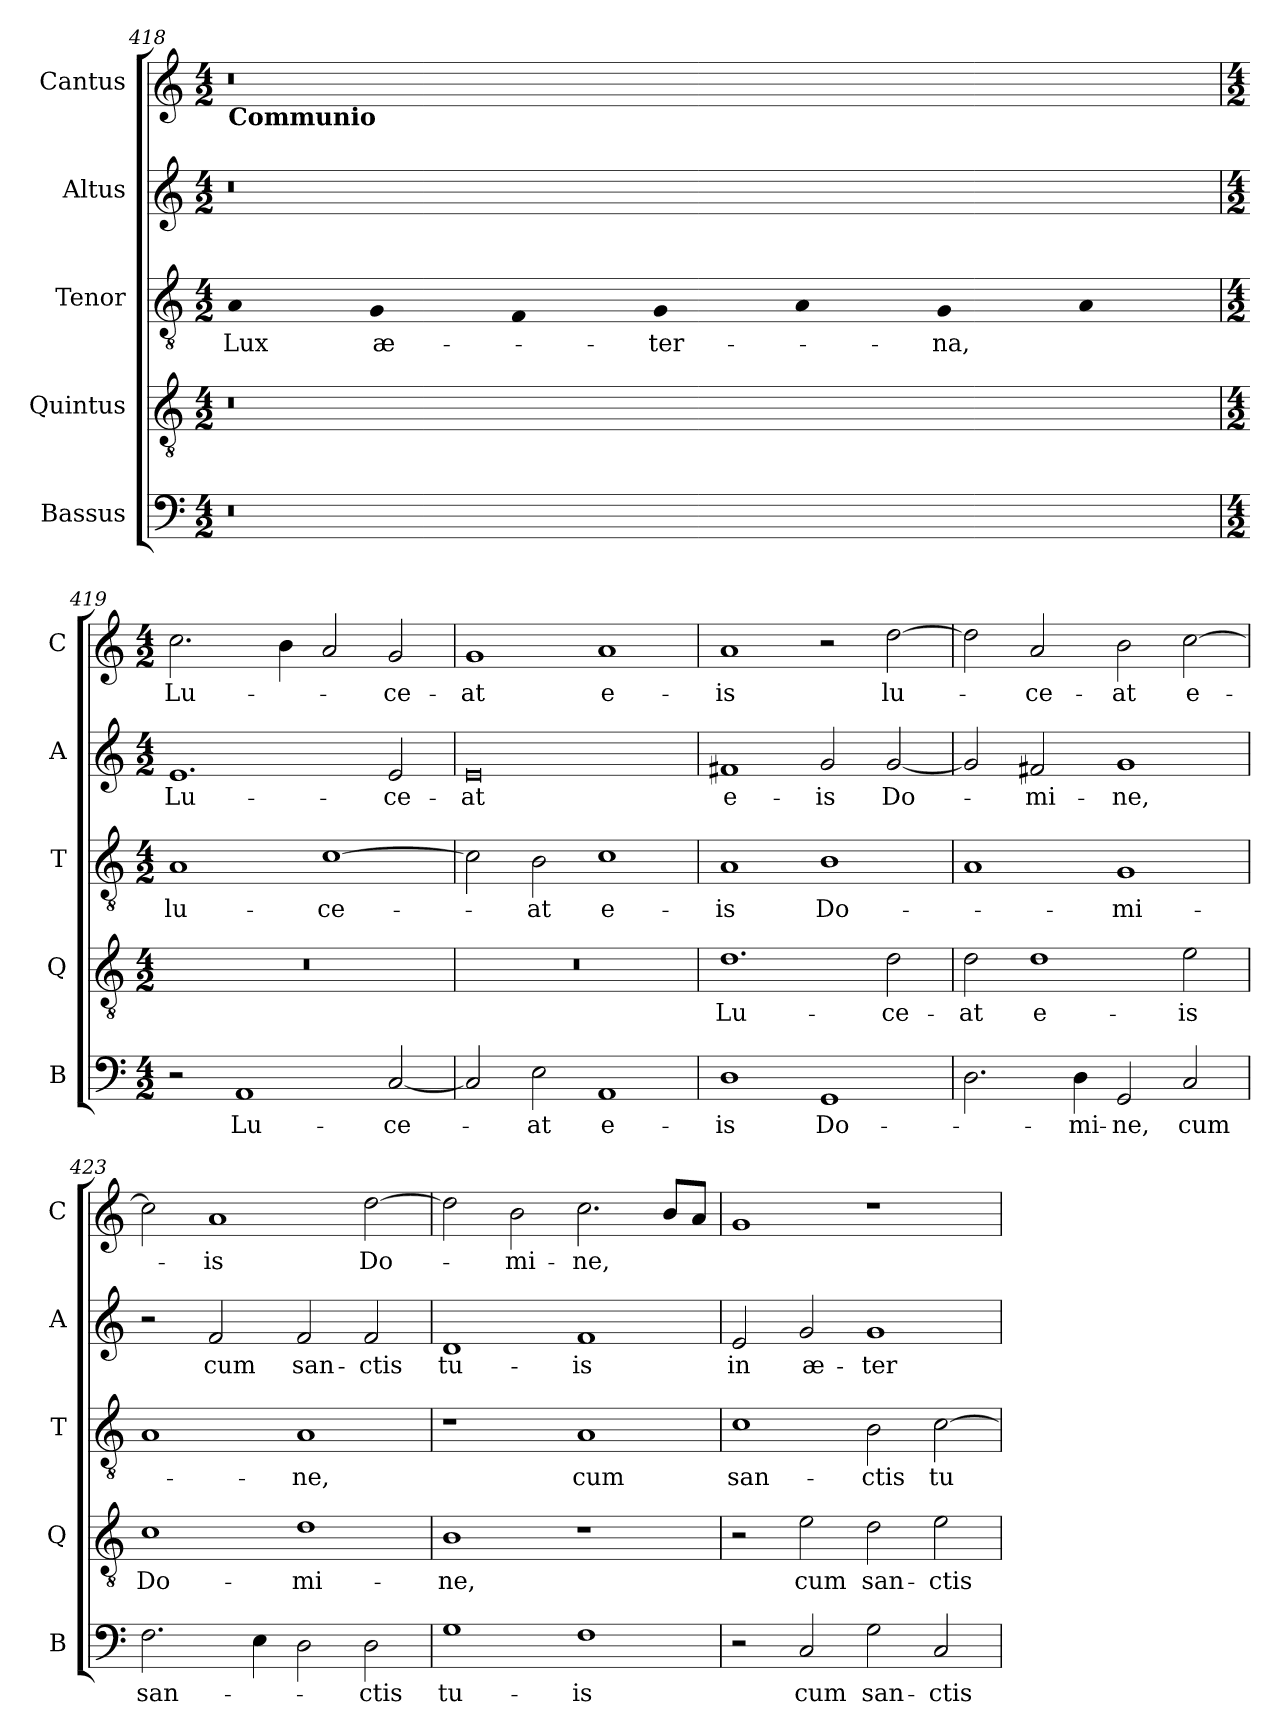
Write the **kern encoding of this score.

**kern	**text	**kern	**text	**kern	**text	**kern	**text	**kern	**text
*part5	*part5	*part4	*part4	*part3	*part3	*part2	*part2	*part1	*part1
*staff5	*staff5	*staff4	*staff4	*staff3	*staff3	*staff2	*staff2	*staff1	*staff1
*I"Bassus	*	*I"Quintus	*	*I"Tenor	*	*I"Altus	*	*I"Cantus	*
*I'B	*	*I'Q	*	*I'T	*	*I'A	*	*I'C	*
!!LO:PB:g=z
*clefF4	*	*clefGv2	*	*clefGv2	*	*clefG2	*	*clefG2	*
*k[]	*	*k[]	*	*k[]	*	*k[]	*	*k[]	*
*C:	*	*C:	*	*C:	*	*C:	*	*C:	*
*M4/2	*	*M4/2	*	*M4/2	*	*M4/2	*	*M4/2	*
=418X7	=418X7	=418X7	=418X7	=418X7	=418X7	=418X7	=418X7	=418X7	=418X7
!	!	!	!	!LO:N:head=solid	!	!	!	!	!
!	!	!	!	!	!	!	!	!LO:TX:b:B:t=Communio	!
!	!	!	!	!	!LO:LY:b	!	!	!	!
0r	.	0r	.	1A	Lux	0r	.	0r	.
!	!	!	!	!LO:N:head=solid	!	!	!	!	!
!	!	!	!	!	!LO:LY:b	!	!	!	!
.	.	.	.	1G	æ-	.	.	.	.
!	!	!	!	!LO:N:head=solid	!	!	!	!	!
00ryy	.	00ryy	.	1F	.	00ryy	.	00ryy	.
!	!	!	!	!LO:N:head=solid	!	!	!	!	!
!	!	!	!	!	!LO:LY:b	!	!	!	!
.	.	.	.	1G	-ter-	.	.	.	.
!	!	!	!	!LO:N:head=solid	!	!	!	!	!
.	.	.	.	1A	.	.	.	.	.
!	!	!	!	!LO:N:head=solid	!	!	!	!	!
!	!	!	!	!	!LO:LY:b	!	!	!	!
.	.	.	.	1G	-na,	.	.	.	.
!	!	!	!	!LO:N:head=solid	!	!	!	!	!
1ryy	.	1ryy	.	1A	.	1ryy	.	1ryy	.
=419	=419	=419	=419	=419	=419	=419	=419	=419	=419
*M4/2	*	*M4/2	*	*M4/2	*	*M4/2	*	*M4/2	*
!	!	!	!	!	!LO:LY:b	!	!	!	!
!	!	!	!	!	!	!	!LO:LY:b	!	!
!	!	!	!	!	!	!	!	!	!LO:LY:b
2r	.	0r	.	1A	lu-	1.e	Lu-	2.cc\	Lu-
!	!LO:LY:b	!	!	!	!	!	!	!	!
1AA	Lu-	.	.	.	.	.	.	.	.
.	.	.	.	.	.	.	.	4b\	.
!	!	!	!	!	!LO:LY:b	!	!	!	!
.	.	.	.	[1c	-ce-	.	.	2a/	.
!	!LO:LY:b	!	!	!	!	!	!	!	!
!	!	!	!	!	!	!	!LO:LY:b	!	!
!	!	!	!	!	!	!	!	!	!LO:LY:b
[2C/	-ce-	.	.	.	.	2e/	-ce-	2g/	-ce-
=420	=420	=420	=420	=420	=420	=420	=420	=420	=420
!	!	!	!	!	!	!	!LO:LY:b	!	!
!	!	!	!	!	!	!	!	!	!LO:LY:b
2C/]	.	0r	.	2c\]	.	0e	-at	1g	-at
!	!LO:LY:b	!	!	!	!	!	!	!	!
!	!	!	!	!	!LO:LY:b	!	!	!	!
2E\	-at	.	.	2B\	-at	.	.	.	.
!	!LO:LY:b	!	!	!	!	!	!	!	!
!	!	!	!	!	!LO:LY:b	!	!	!	!
!	!	!	!	!	!	!	!	!	!LO:LY:b
1AA	e-	.	.	1c	e-	.	.	1a	e-
=421	=421	=421	=421	=421	=421	=421	=421	=421	=421
!	!LO:LY:b	!	!	!	!	!	!	!	!
!	!	!	!LO:LY:b	!	!	!	!	!	!
!	!	!	!	!	!LO:LY:b	!	!	!	!
!	!	!	!	!	!	!	!LO:LY:b	!	!
!	!	!	!	!	!	!	!	!	!LO:LY:b
1D	-is	1.d	Lu-	1A	-is	1f#X	e-	1a	-is
!	!LO:LY:b	!	!	!	!	!	!	!	!
!	!	!	!	!	!LO:LY:b	!	!	!	!
!	!	!	!	!	!	!	!LO:LY:b	!	!
1GG	Do-	.	.	1B	Do-	2g/	-is	2r	.
!	!	!	!LO:LY:b	!	!	!	!	!	!
!	!	!	!	!	!	!	!LO:LY:b	!	!
!	!	!	!	!	!	!	!	!	!LO:LY:b
.	.	2d\	-ce-	.	.	[2g/	Do-	[2dd\	lu-
=422	=422	=422	=422	=422	=422	=422	=422	=422	=422
!	!	!	!LO:LY:b	!	!	!	!	!	!
2.D\	.	2d\	-at	1A	.	2g/]	.	2dd\]	.
!	!	!	!LO:LY:b	!	!	!	!	!	!
!	!	!	!	!	!	!	!LO:LY:b	!	!
!	!	!	!	!	!	!	!	!	!LO:LY:b
.	.	1d	e-	.	.	2f#X/	-mi-	2a/	-ce-
!	!LO:LY:b	!	!	!	!	!	!	!	!
4D\	-mi-	.	.	.	.	.	.	.	.
!	!LO:LY:b	!	!	!	!	!	!	!	!
!	!	!	!	!	!LO:LY:b	!	!	!	!
!	!	!	!	!	!	!	!LO:LY:b	!	!
!	!	!	!	!	!	!	!	!	!LO:LY:b
2GG/	-ne,	.	.	1G	-mi-	1g	-ne,	2b\	-at
!	!LO:LY:b	!	!	!	!	!	!	!	!
!	!	!	!LO:LY:b	!	!	!	!	!	!
!	!	!	!	!	!	!	!	!	!LO:LY:b
2C/	cum	2e\	-is	.	.	.	.	[2cc\	e-
!!LO:LB:g=z
=423	=423	=423	=423	=423	=423	=423	=423	=423	=423
!	!LO:LY:b	!	!	!	!	!	!	!	!
!	!	!	!LO:LY:b	!	!	!	!	!	!
2.F\	san-	1c	Do-	1A	.	2r	.	2cc\]	.
!	!	!	!	!	!	!	!LO:LY:b	!	!
!	!	!	!	!	!	!	!	!	!LO:LY:b
.	.	.	.	.	.	2f/	cum	1a	-is
4E\	.	.	.	.	.	.	.	.	.
!	!	!	!LO:LY:b	!	!	!	!	!	!
!	!	!	!	!	!LO:LY:b	!	!	!	!
!	!	!	!	!	!	!	!LO:LY:b	!	!
2D\	.	1d	-mi-	1A	-ne,	2f/	san-	.	.
!	!LO:LY:b	!	!	!	!	!	!	!	!
!	!	!	!	!	!	!	!LO:LY:b	!	!
!	!	!	!	!	!	!	!	!	!LO:LY:b
2D\	-ctis	.	.	.	.	2f/	-ctis	[2dd\	Do-
=424	=424	=424	=424	=424	=424	=424	=424	=424	=424
!	!LO:LY:b	!	!	!	!	!	!	!	!
!	!	!	!LO:LY:b	!	!	!	!	!	!
!	!	!	!	!	!	!	!LO:LY:b	!	!
1G	tu-	1B	-ne,	1r	.	1d	tu-	2dd\]	.
!	!	!	!	!	!	!	!	!	!LO:LY:b
.	.	.	.	.	.	.	.	2b\	-mi-
!	!LO:LY:b	!	!	!	!	!	!	!	!
!	!	!	!	!	!LO:LY:b	!	!	!	!
!	!	!	!	!	!	!	!LO:LY:b	!	!
!	!	!	!	!	!	!	!	!	!LO:LY:b
1F	-is	1r	.	1A	cum	1f	-is	2.cc\	-ne,
.	.	.	.	.	.	.	.	8b/L	.
.	.	.	.	.	.	.	.	8a/J	.
=425	=425	=425	=425	=425	=425	=425	=425	=425	=425
!	!	!	!	!	!LO:LY:b	!	!	!	!
!	!	!	!	!	!	!	!LO:LY:b	!	!
2r	.	2r	.	1c	san-	2e/	in	1g	.
!	!LO:LY:b	!	!	!	!	!	!	!	!
!	!	!	!LO:LY:b	!	!	!	!	!	!
!	!	!	!	!	!	!	!LO:LY:b	!	!
2C/	cum	2e\	cum	.	.	2g/	æ-	.	.
!	!LO:LY:b	!	!	!	!	!	!	!	!
!	!	!	!LO:LY:b	!	!	!	!	!	!
!	!	!	!	!	!LO:LY:b	!	!	!	!
!	!	!	!	!	!	!	!LO:LY:b	!	!
2G\	san-	2d\	san-	2B\	-ctis	1g	-ter-	1r	.
!	!LO:LY:b	!	!	!	!	!	!	!	!
!	!	!	!LO:LY:b	!	!	!	!	!	!
!	!	!	!	!	!LO:LY:b	!	!	!	!
2C/	-ctis	2e\	-ctis	[2c\	tu-	.	.	.	.
=	=	=	=	=	=	=	=	=	=
*-	*-	*-	*-	*-	*-	*-	*-	*-	*-
